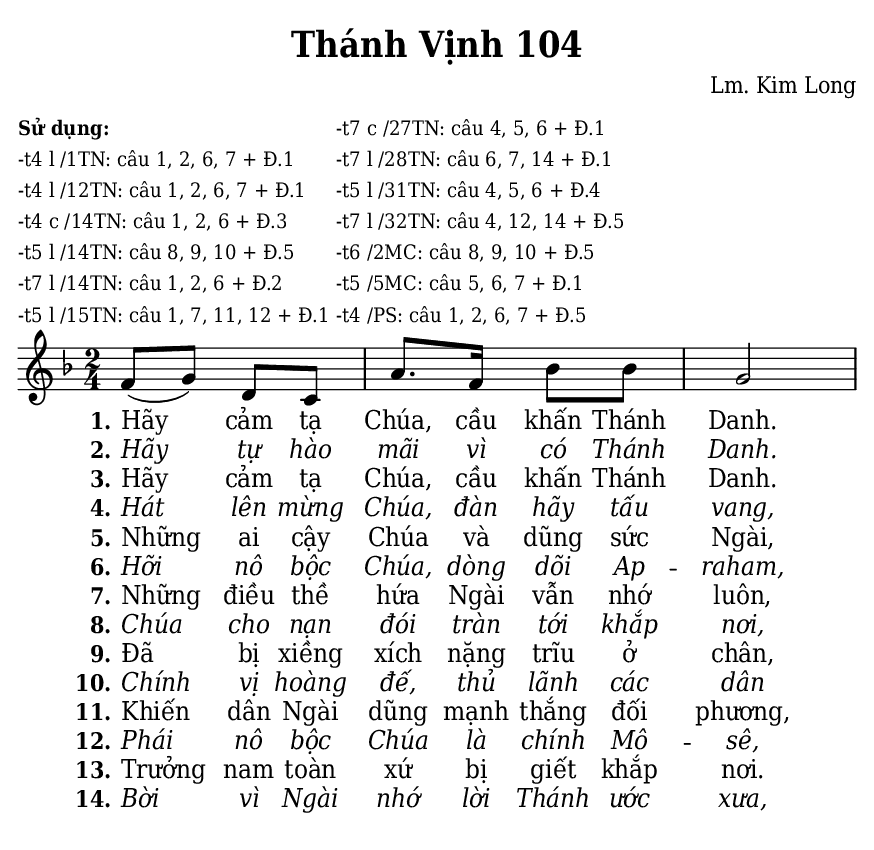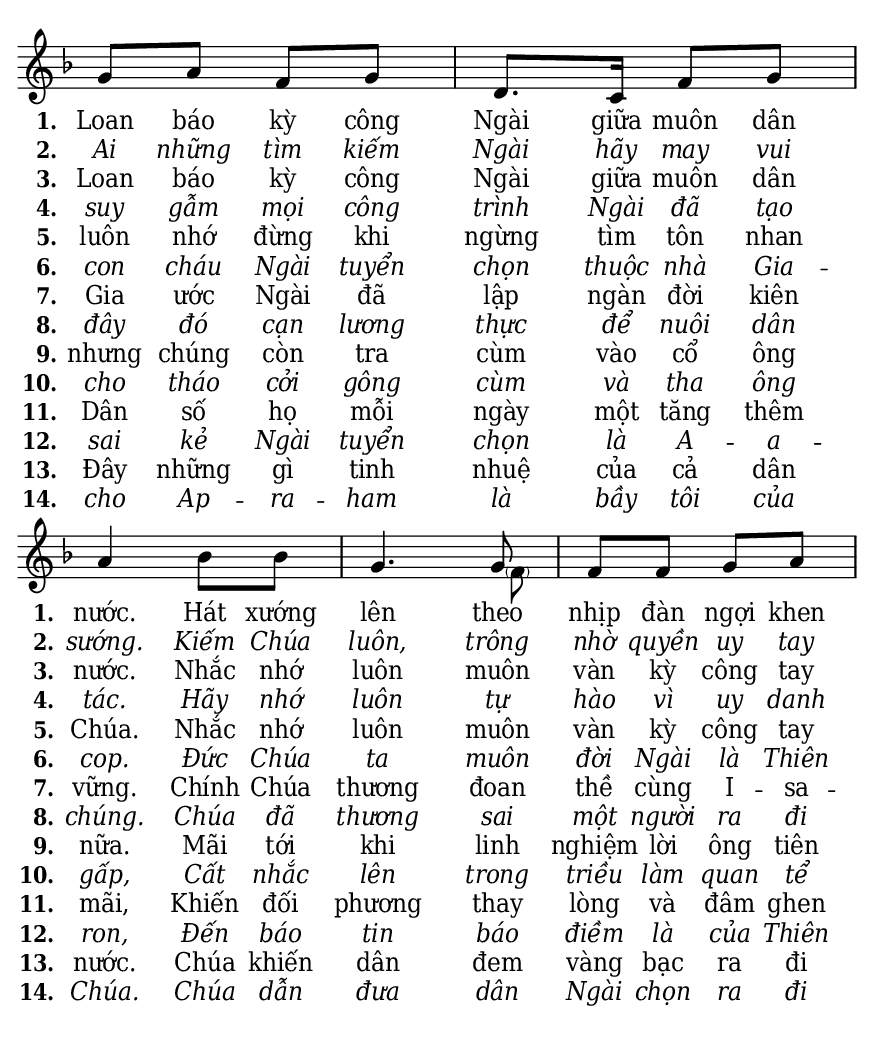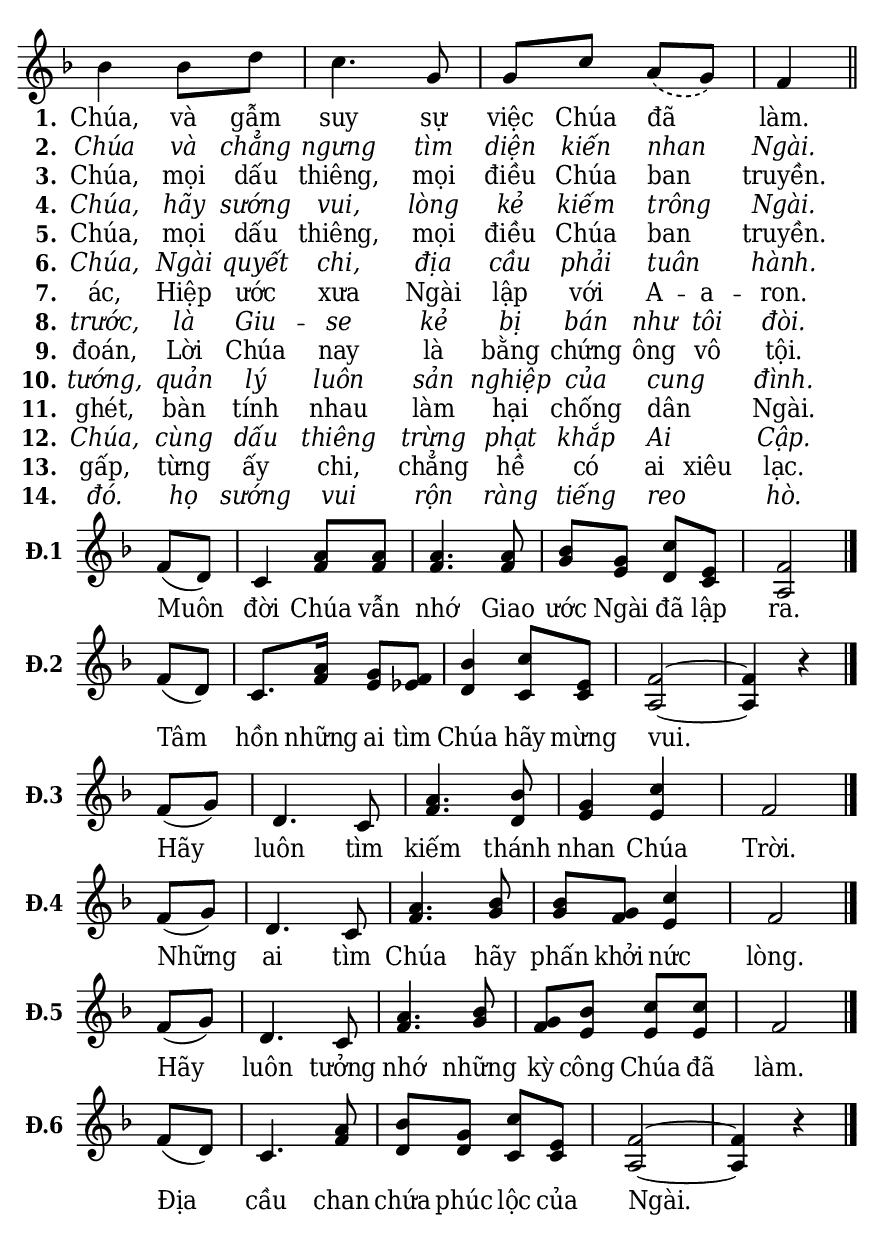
% Cài đặt chung
\version "2.22.1"
\include "english.ly"

\header {
  title = "Thánh Vịnh 104"
  composer = "Lm. Kim Long"
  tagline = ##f
}

% mã nguồn cho những chức năng chưa hỗ trợ trong phiên bản lilypond hiện tại
% cung cấp bởi cộng đồng lilypond khi gửi email đến lilypond-user@gnu.org
% in số phiên khúc trên mỗi dòng
#(define (add-grob-definition grob-name grob-entry)
     (set! all-grob-descriptions
           (cons ((@@ (lily) completize-grob-entry)
                  (cons grob-name grob-entry))
                 all-grob-descriptions)))

#(add-grob-definition
    'StanzaNumberSpanner
    `((direction . ,LEFT)
      (font-series . bold)
      (padding . 1.0)
      (side-axis . ,X)
      (stencil . ,ly:text-interface::print)
      (X-offset . ,ly:side-position-interface::x-aligned-side)
      (Y-extent . ,grob::always-Y-extent-from-stencil)
      (meta . ((class . Spanner)
               (interfaces . (font-interface
                              side-position-interface
                              stanza-number-interface
                              text-interface))))))

\layout {
    \context {
      \Global
      \grobdescriptions #all-grob-descriptions
    }
    \context {
      \Score
      \remove Stanza_number_align_engraver
      \consists
        #(lambda (context)
           (let ((texts '())
                 (syllables '()))
             (make-engraver
              (acknowledgers
               ((stanza-number-interface engraver grob source-engraver)
                  (set! texts (cons grob texts)))
               ((lyric-syllable-interface engraver grob source-engraver)
                  (set! syllables (cons grob syllables))))
              ((stop-translation-timestep engraver)
                 (for-each
                  (lambda (text)
                    (for-each
                     (lambda (syllable)
                       (ly:pointer-group-interface::add-grob
                        text
                        'side-support-elements
                        syllable))
                     syllables))
                  texts)
                 (set! syllables '())))))
    }
    \context {
      \Lyrics
      \remove Stanza_number_engraver
      \consists
        #(lambda (context)
           (let ((text #f)
                 (last-stanza #f))
             (make-engraver
              ((process-music engraver)
                 (let ((stanza (ly:context-property context 'stanza #f)))
                   (if (and stanza (not (equal? stanza last-stanza)))
                       (let ((column (ly:context-property context
'currentCommandColumn)))
                         (set! last-stanza stanza)
                         (if text
                             (ly:spanner-set-bound! text RIGHT column))
                         (set! text (ly:engraver-make-grob engraver
'StanzaNumberSpanner '()))
                         (ly:grob-set-property! text 'text stanza)
                         (ly:spanner-set-bound! text LEFT column)))))
              ((finalize engraver)
                 (if text
                     (let ((column (ly:context-property context
'currentCommandColumn)))
                       (ly:spanner-set-bound! text RIGHT column)))))))
      \override StanzaNumberSpanner.horizon-padding = 10000
    }
}

stanzaReminderOff =
  \temporary \override StanzaNumberSpanner.after-line-breaking =
     #(lambda (grob)
        ;; Can be replaced with (not (first-broken-spanner? grob)) in 2.23.
        (if (let ((siblings (ly:spanner-broken-into (ly:grob-original grob))))
              (and (pair? siblings)
                   (not (eq? grob (car siblings)))))
            (ly:grob-suicide! grob)))

stanzaReminderOn = \undo \stanzaReminderOff
% kết thúc mã nguồn

% Nhạc
nhacPhanMot = \relative c' {
  \key f \major
  \time 2/4
  f8 (g) d c |
  a'8. f16 bf8 bf |
  g2 |
  g8 a f g |
  d8. c16 f8 g |
  a4 bf8 bf |
  g4.
  <<
    {
      \voiceOne
      g8
    }
    \new Voice = "splitpart" {
      \voiceTwo
      \once \override NoteColumn.force-hshift = #1
      \parenthesize
      f8
    }
  >>
  \oneVoice
  f f g a |
  bf4 bf8 d |
  c4. g8 |
  g c
  \once \phrasingSlurDashed
  a \(g\) |
  f4 \bar "||"
}

nhacPhanHai = \relative c' {
  \key f \major
  \time 2/4
  \partial 4 f8 (d) |
  c4
  <<
    {
      a'8 a |
      a4. a8 |
      bf8 g c e, |
      f2
    }
    {
      f8 f |
      f4. f8 |
      g e d c |
      a2
    }
  >>
  \bar "|."
}

nhacPhanBa = \relative c' {
  \key f \major
  \time 2/4
  \partial 4 f8 (d) |
  c8.
  <<
    {
      a'16 g8 f |
      bf4 c8 e, |
      f2 ~ |
      f4 r
    }
    {
      f16 e8 ef |
      d4 c8 c |
      a2 ~ |
      a4 r
    }
  >>
  \bar "|."
}

nhacPhanBon = \relative c' {
  \key f \major
  \time 2/4
  \partial 4 f8 (g) |
  d4. c8 |
  <<
    {
      a'4. bf8 |
      g4 c
    }
    {
      f,4. d8 |
      e4 e
    }
  >>
  f2 \bar "|."
}

nhacPhanNam = \relative c' {
  \key f \major
  \time 2/4
  \partial 4 f8 (g) |
  d4. c8 |
  <<
    {
      a'4. bf8 |
      bf g c4
    }
    {
      f,4. g8 |
      g f e4
    }
  >>
  f2 \bar "|."
}

nhacPhanSau = \relative c' {
  \key f \major
  \time 2/4
  \partial 4 f8 (g) |
  d4. c8 |
  <<
    {
      a'4. bf8 |
      g bf c c
    }
    {
      f,4. g8 |
      f e e e
    }
  >>
  f2 \bar "|."
}

nhacPhanBay = \relative c' {
  \key f \major
  \time 2/4
  \partial 4 f8 (d) |
  c4.
  <<
    {
      a'8 |
      bf g c e, |
      f2 ~ |
      f4 r
    }
    {
      f8 |
      d d c c |
      a2 ~ |
      a4 r
    }
  >>
  \bar "|."
  
}

% Lời
loiPhanMot = \lyricmode {
  <<
    {
      \set stanza = "1."
      Hãy cảm tạ Chúa, cầu khấn Thánh Danh.
      Loan báo kỳ công Ngài giữa muôn dân nước.
      Hát xướng lên theo nhịp đàn ngợi khen Chúa,
      và gẫm suy sự việc Chúa đã _ làm.
    }
    \new Lyrics {
	    \set associatedVoice = "beSop"
	    \set stanza = "2."
      \override Lyrics.LyricText.font-shape = #'italic
      Hãy tự hào mãi vì có Thánh Danh.
      Ai những tìm kiếm Ngài hãy may vui sướng.
      Kiếm Chúa luôn, trông nhờ quyền uy tay Chúa
      và chẳng ngưng tìm diện kiến nhan _ Ngài.
    }
    \new Lyrics {
	    \set associatedVoice = "beSop"
	    \set stanza = "3."
      Hãy cảm tạ Chúa, cầu khấn Thánh Danh.
      Loan báo kỳ công Ngài giữa muôn dân nước.
      Nhắc nhớ luôn muôn vàn kỳ công tay Chúa,
      mọi dấu thiêng, mọi điều Chúa ban _ truyền.
    }
    \new Lyrics {
	    \set associatedVoice = "beSop"
	    \set stanza = "4."
      \override Lyrics.LyricText.font-shape = #'italic
      Hát lên mừng Chúa, đàn hãy tấu vang,
      suy gẫm mọi công trình Ngài đã tạo tác.
      Hãy nhớ luôn \markup { \italic "tự" } hào vì uy danh Chúa,
      hãy sướng vui, lòng kẻ kiếm trông _ Ngài.
    }
    \new Lyrics {
	    \set associatedVoice = "beSop"
	    \set stanza = "5."
      Những ai cậy Chúa và dũng sức Ngài,
      luôn nhớ đừng khi ngừng tìm tôn nhan Chúa.
      Nhắc nhớ luôn muôn vàn kỳ công tay Chúa,
      mọi dấu thiêng, mọi điều Chúa ban _ truyền.
    }
    \new Lyrics {
	    \set associatedVoice = "beSop"
	    \set stanza = "6."
      \override Lyrics.LyricText.font-shape = #'italic
      Hỡi nô bộc Chúa, dòng dõi Ap -- raham,
      con cháu Ngài tuyển chọn thuộc nhà Gia -- cop.
      Đức Chúa ta muôn đời Ngài là Thiên Chúa,
      Ngài quyết chi, địa cầu phải tuân _ hành.
    }
    \new Lyrics {
	    \set associatedVoice = "beSop"
	    \set stanza = "7."
      Những điều thề hứa Ngài vẫn nhớ luôn,
      Gia ước Ngài đã lập ngàn đời kiên vững.
      Chính Chúa thương đoan thề cùng I -- sa -- ác,
      Hiệp ước xưa Ngài lập với A -- a -- ron.
    }
    \new Lyrics {
	    \set associatedVoice = "beSop"
	    \set stanza = "8."
      \override Lyrics.LyricText.font-shape = #'italic
      Chúa cho nạn đói tràn tới khắp nơi,
      đây đó cạn lương thực để nuôi dân chúng.
      Chúa đã thương sai một người ra đi trước,
      là Giu -- se kẻ bị bán như tôi đòi.
    }
    \new Lyrics {
	    \set associatedVoice = "beSop"
	    \set stanza = "9."
      Đã bị xiềng xích nặng trĩu ở chân,
      nhưng chúng còn tra cùm vào cổ ông nữa.
      Mãi tới khi linh nghiệm lời ông tiên đoán,
      Lời Chúa nay là bằng chứng ông vô tội.
    }
    \new Lyrics {
	    \set associatedVoice = "beSop"
	    \set stanza = "10."
      \override Lyrics.LyricText.font-shape = #'italic
      Chính vị hoàng đế, thủ lãnh các dân
      cho tháo cởi gông cùm và tha ông gấp,
      Cất nhắc lên trong triều làm quan tể tướng,
      quản lý luôn sản nghiệp của cung _ đình.
    }
    \new Lyrics {
	    \set associatedVoice = "beSop"
	    \set stanza = "11."
      Khiến dân Ngài dũng mạnh thắng đối phương,
      Dân số họ mỗi ngày một tăng thêm mãi,
      Khiến đối phương thay lòng và đâm ghen ghét,
      bàn tính nhau làm hại chống dân _ Ngài.
    }
    \new Lyrics {
	    \set associatedVoice = "beSop"
	    \set stanza = "12."
      \override Lyrics.LyricText.font-shape = #'italic
      Phái nô bộc Chúa là chính Mô -- sê,
      sai kẻ Ngài tuyển chọn là A -- a -- ron,
      Đến báo tin báo điềm là của Thiên Chúa,
      cùng dấu thiêng trừng phạt khắp Ai _ Cập.
    }
    \new Lyrics {
	    \set associatedVoice = "beSop"
	    \set stanza = "13."
      Trưởng nam toàn xứ bị giết khắp nơi.
      Đây những gì tinh nhuệ của cả dân nước.
      Chúa khiến dân đem vàng bạc ra đi gấp,
      từng ấy chi, chẳng hề có ai xiêu lạc.
    }
    \new Lyrics {
	    \set associatedVoice = "beSop"
	    \set stanza = "14."
      \override Lyrics.LyricText.font-shape = #'italic
      Bời vì Ngài nhớ lời Thánh ước xưa,
      cho Ap -- ra -- ham là bầy tôi của Chúa.
      Chúa dẫn đưa dân Ngài chọn ra đi đó.
      họ sướng vui rộn ràng tiếng reo _ hò.
    }
  >>
}

loiPhanHai = \lyricmode {
  Muôn đời Chúa vẫn nhớ Giao ước Ngài đã lập ra.
}

loiPhanBa = \lyricmode {
  Tâm hồn những ai tìm Chúa hãy mừng vui.
}

loiPhanBon = \lyricmode {
  Hãy luôn tìm kiếm thánh nhan Chúa Trời.
}

loiPhanNam = \lyricmode {
  Những ai tìm Chúa hãy phấn khởi nức lòng.
}

loiPhanSau = \lyricmode {
  Hãy luôn tưởng nhớ những kỳ công Chúa đã làm.
}

loiPhanBay = \lyricmode {
  Địa cầu chan chứa phúc lộc của Ngài.
}

% Dàn trang
\paper {
  #(set-paper-size "a5")
  top-margin = 3\mm
  bottom-margin = 3\mm
  left-margin = 3\mm
  right-margin = 3\mm
  indent = #0
  #(define fonts
	 (make-pango-font-tree "Deja Vu Serif Condensed"
	 		       "Deja Vu Serif Condensed"
			       "Deja Vu Serif Condensed"
			       (/ 20 20)))
  print-page-number = ##f
  ragged-bottom = ##t
  page-count = 3
}

\markup {
  \vspace #1
  %\fill-line {
    \column {
      \left-align {
        \line { \bold \small "Sử dụng:" }
        \line { \small "-t4 l /1TN: câu 1, 2, 6, 7 + Đ.1" }
        \line { \small "-t4 l /12TN: câu 1, 2, 6, 7 + Đ.1" }
        \line { \small "-t4 c /14TN: câu 1, 2, 6 + Đ.3" }
        \line { \small "-t5 l /14TN: câu 8, 9, 10 + Đ.5" }
        \line { \small "-t7 l /14TN: câu 1, 2, 6 + Đ.2" }
        \line { \small "-t5 l /15TN: câu 1, 7, 11, 12 + Đ.1" }
      }
    }
    \column {
      \left-align {
        \line { \small "-t7 c /27TN: câu 4, 5, 6 + Đ.1" }
        \line { \small "-t7 l /28TN: câu 6, 7, 14 + Đ.1" }
        \line { \small "-t5 l /31TN: câu 4, 5, 6 + Đ.4" }
        \line { \small "-t7 l /32TN: câu 4, 12, 14 + Đ.5" }
        \line { \small "-t6 /2MC: câu 8, 9, 10 + Đ.5" }
        \line { \small "-t5 /5MC: câu 5, 6, 7 + Đ.1" }
        \line { \small "-t4 /PS: câu 1, 2, 6, 7 + Đ.5" }
      }
    }
  %}
}

\score {
  <<
    \new Staff <<
        \clef treble
        \new Voice = beSop {
          \nhacPhanMot
        }
      \new Lyrics \lyricsto beSop \loiPhanMot
    >>
  >>
  \layout {
    \override Lyrics.LyricSpace.minimum-distance = #1
    \override Score.BarNumber.break-visibility = ##(#f #f #f)
    \override Score.SpacingSpanner.uniform-stretching = ##t
    ragged-last = ##f
  }
}

\score {
  <<
    \new Staff \with {
      \remove "Time_signature_engraver"
      instrumentName = \markup { \bold "Đ.1" }} <<
        \clef treble
        \new Voice = beSop {
          \nhacPhanHai
        }
      \new Lyrics \lyricsto beSop \loiPhanHai
    >>
  >>
  \layout {
    indent = 10
    \override Lyrics.LyricSpace.minimum-distance = #0.6
    \override Score.BarNumber.break-visibility = ##(#f #f #f)
    \override Score.SpacingSpanner.uniform-stretching = ##t
    ragged-last = ##f
  }
}

\score {
  <<
    \new Staff \with {
      \remove "Time_signature_engraver"
      instrumentName = \markup { \bold "Đ.2" }} <<
        \clef treble
        \new Voice = beSop {
          \nhacPhanBa
        }
      \new Lyrics \lyricsto beSop \loiPhanBa
    >>
  >>
  \layout {
    indent = 10
    \override Lyrics.LyricSpace.minimum-distance = #0.45
    \override Score.BarNumber.break-visibility = ##(#f #f #f)
    \override Score.SpacingSpanner.uniform-stretching = ##t
    ragged-last = ##f
  }
}

\score {
  <<
    \new Staff \with {
      \remove "Time_signature_engraver"
      instrumentName = \markup { \bold "Đ.3" }} <<
        \clef treble
        \new Voice = beSop {
          \nhacPhanBon
        }
      \new Lyrics \lyricsto beSop \loiPhanBon
    >>
  >>
  \layout {
    indent = 10
    \override Lyrics.LyricSpace.minimum-distance = #0.45
    \override Score.BarNumber.break-visibility = ##(#f #f #f)
    \override Score.SpacingSpanner.uniform-stretching = ##t
    ragged-last = ##f
  }
}

\score {
  <<
    \new Staff \with {
      \remove "Time_signature_engraver"
      instrumentName = \markup { \bold "Đ.4" }} <<
        \clef treble
        \new Voice = beSop {
          \nhacPhanNam
        }
      \new Lyrics \lyricsto beSop \loiPhanNam
    >>
  >>
  \layout {
    indent = 10
    \override Lyrics.LyricSpace.minimum-distance = #0.45
    \override Score.BarNumber.break-visibility = ##(#f #f #f)
    \override Score.SpacingSpanner.uniform-stretching = ##t
    ragged-last = ##f
  }
}

\score {
  <<
    \new Staff \with {
      \remove "Time_signature_engraver"
      instrumentName = \markup { \bold "Đ.5" }} <<
        \clef treble
        \new Voice = beSop {
          \nhacPhanSau
        }
      \new Lyrics \lyricsto beSop \loiPhanSau
    >>
  >>
  \layout {
    indent = 10
    \override Lyrics.LyricSpace.minimum-distance = #0.45
    \override Score.BarNumber.break-visibility = ##(#f #f #f)
    \override Score.SpacingSpanner.uniform-stretching = ##t
    ragged-last = ##f
  }
}

\score {
  <<
    \new Staff \with {
      \remove "Time_signature_engraver"
      instrumentName = \markup { \bold "Đ.6" }} <<
        \clef treble
        \new Voice = beSop {
          \nhacPhanBay
        }
      \new Lyrics \lyricsto beSop \loiPhanBay
    >>
  >>
  \layout {
    indent = 10
    \override Lyrics.LyricSpace.minimum-distance = #0.45
    \override Score.BarNumber.break-visibility = ##(#f #f #f)
    \override Score.SpacingSpanner.uniform-stretching = ##t
    ragged-last = ##f
  }
}
